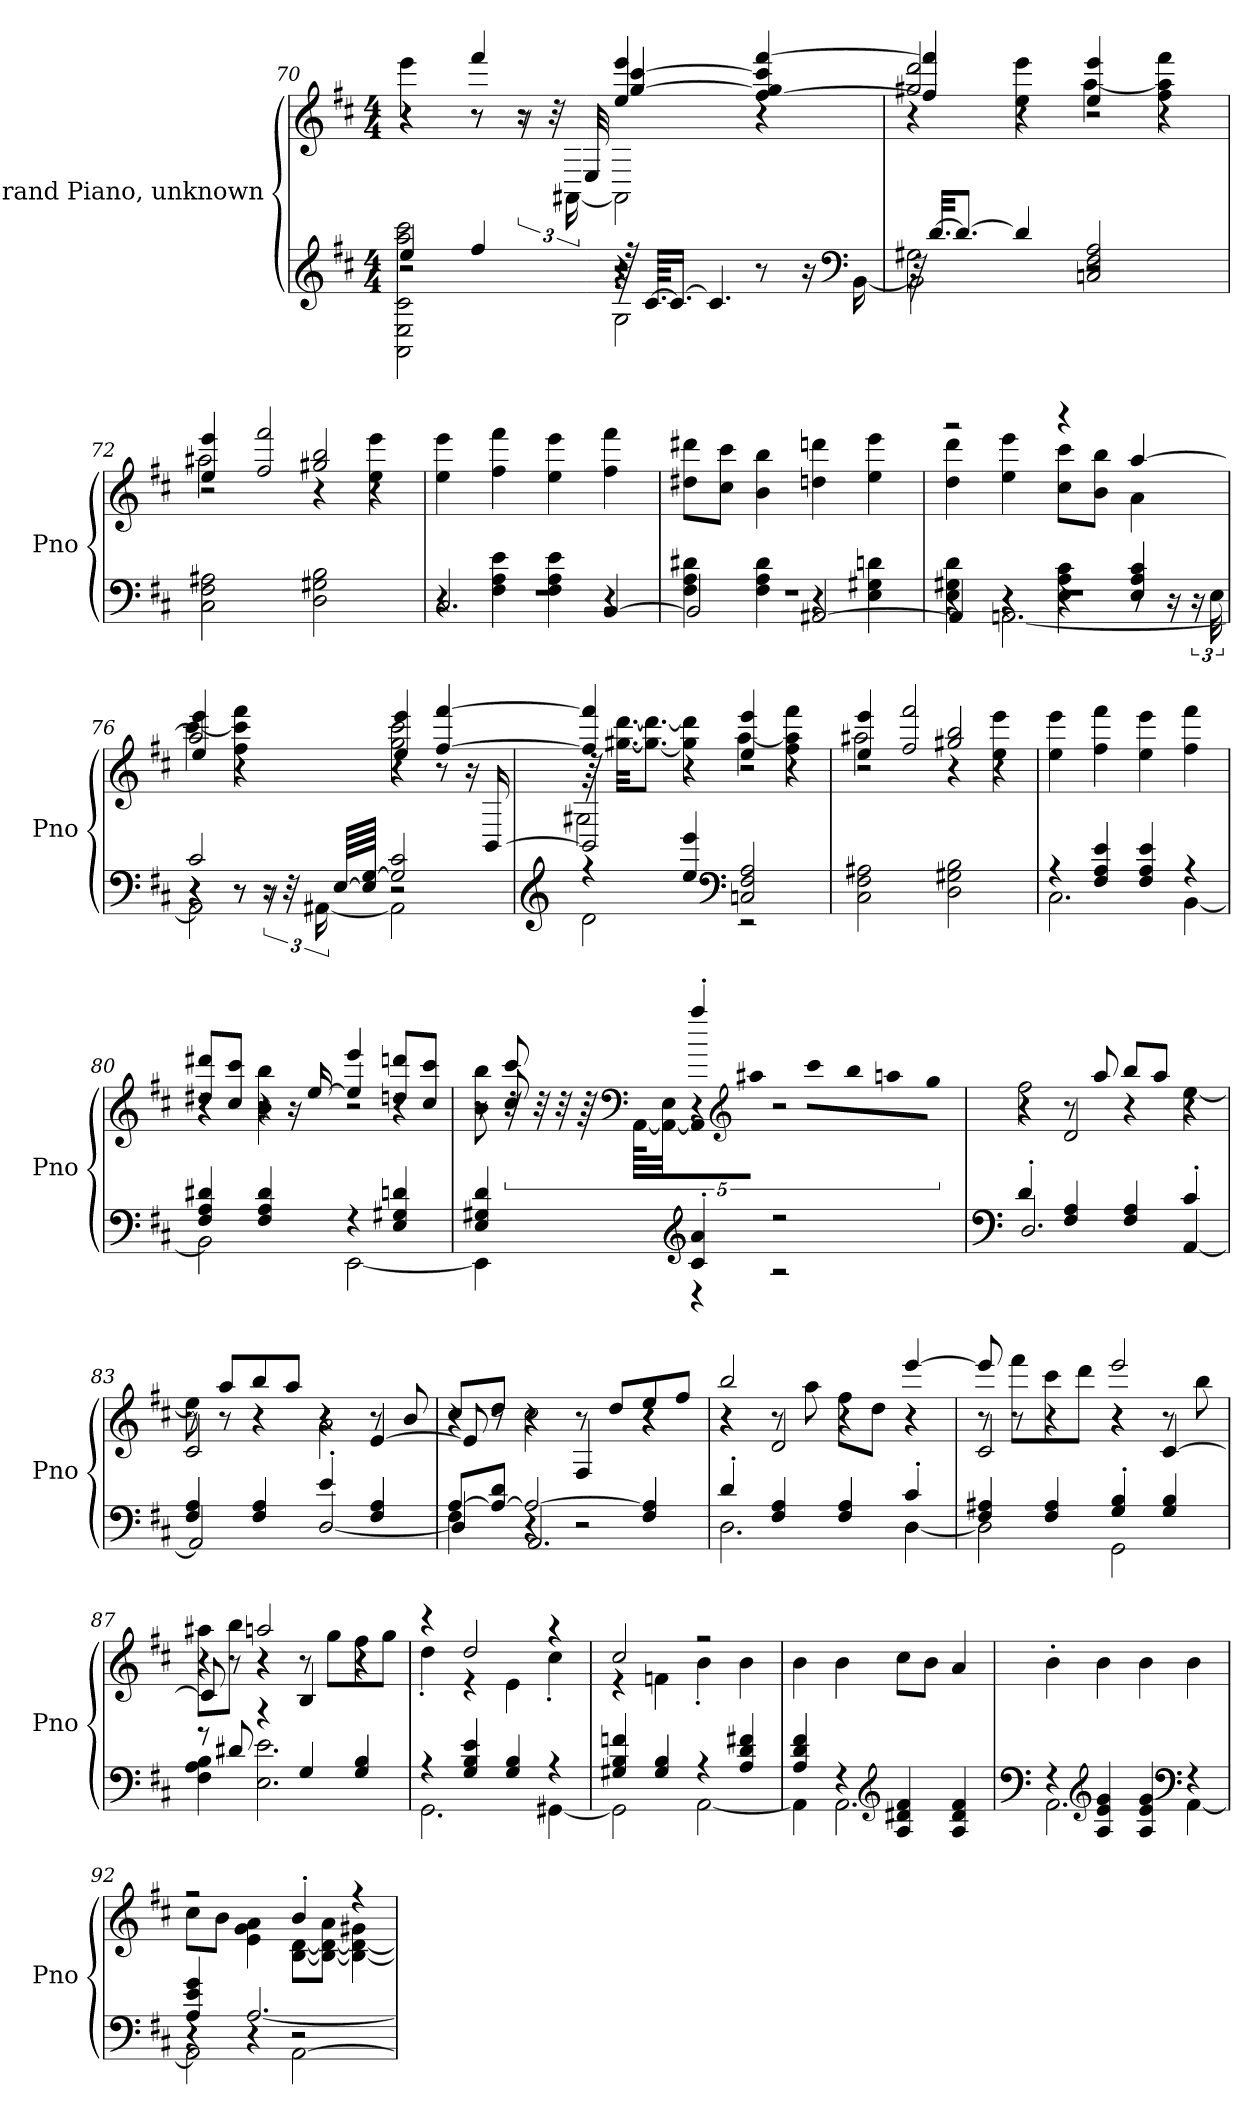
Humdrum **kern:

**kern	**kern
*part1	*part1
*staff2	*staff1
*I"Grand Piano, unknown	*
*I'Pno	*
*clefG2	*clefG2
*k[f#c#]	*k[f#c#]
*M4/4	*M4/4
=70	=70
*^	*^
*	*^	*	*^
*	*	*^	*	*	*
4ee/	2AA\ 2E\ 2c#\ 2aa\ 2ccc#\	2r	2r	4r	4eee\	4r
4ff#/	.	.	.	4fff#/	8r	8r
.	.	.	.	.	12r	16r
.	.	.	.	.	.	32r
.	.	.	.	.	[24AA#X\	.
.	.	.	.	.	.	32E/
2r	2G\	128r	4r	4ee/ 4eee/	2AA#\]	[4gg/ [4ccc#/
.	.	[64.c#/KKLL	.	.	.	.
.	.	16.c#/JJ_	.	.	.	.
.	.	4.c#/]	.	.	.	.
.	.	.	8r	4r	.	[4ff#/ 4gg/] 4ccc#/] [4fff#/
.	.	.	16r	.	.	.
*clefF4	*	*	*	*	*	*
.	.	.	[16BB\	.	.	.
*	*	*v	*v	*	*	*
!!LO:LB:g=z	!!	!!
=71	=71	=71	=71	=71	=71
64r	2G#X\	2BB\]	2gg#X/ 2ddd/	4r	4ff#/] 4fff#/]
[32.d/KKL	.	.	.	.	.
8.d/J_	.	.	.	.	.
4d/]	.	.	.	4ee\ 4eee\	4r
2Cn/ 2F#/ 2A/	2r	2r	4ee/ 4eee/	[4aa\	2r
.	.	.	4r	4ff#\ 4aa\] 4fff#\	.
*v	*v	*v	*	*	*
=72	=72	=72	=72
2C#\ 2F#\ 2A#X\	4ee/ 4eee/	2aa#X\	2r
.	2ff#/ 2fff#/	.	.
2D\ 2G#X\ 2B\	.	4r	2gg#X/ 2bb/
.	4r	4ee\ 4eee\	.
*	*v	*v	*v
=73	=73
*^	*
*	*^	*
1r	4r	2.C#/	4ee\ 4eee\
.	4F#\ 4A\ 4e\	.	4ff#\ 4fff#\
.	4F#\ 4A\ 4e\	.	4ee\ 4eee\
.	4r	[4BB/	4ff#\ 4fff#\
=74	=74	=74	=74
1r	4F#\ 4A\ 4d#X\	2BB/]	8dd#X\ 8ddd#X\L
.	.	.	8cc#\ 8ccc#\J
.	4F#\ 4A\ 4d#\	.	4b\ 4bb\
.	4r	[2AA#X/	4ddn\ 4dddn\
.	4E\ 4G#X\ 4dn\	.	4ee\ 4eee\
=75	=75	=75	=75
*	*	*^	*^
1r	4E\ 4G#X\ 4d\	4AA#/]	4r	2r	4dd\ 4ddd\
.	4r	4r	[2.AAn\	.	4ee\ 4eee\
.	4E\ 4A\ 4c#\	4r	.	4r	8cc#\ 8ccc#\L
.	.	.	.	.	8b\ 8bb\J
.	8r	4E/ 4A/ 4c#/	.	[4aa/	4a\
.	16r	.	.	.	.
.	24r	.	.	.	.
.	48E\	.	.	.	.
!!LO:LB:g=z
=76	=76	=76	=76	=76	=76
*	*	*	*	*	*^
2c#/	4r	4r	2AA\]	2aa/]	[4ccc#\	4ee/ 4eee/
.	8r	8r	.	.	4ff#\ 4ccc#\] 4fff#\	4r
.	12r	16r	.	.	.	.
.	.	32r	.	.	.	.
.	[24AA#X\	.	.	.	.	.
.	.	[64E/LLLL	.	.	.	.
.	.	64E/] [64G/JJJJ	.	.	.	.
2r	2AA#\]	2G/] 2c#/	2r	4r	2gg\ 2ccc#\	4ee/ 4eee/
.	.	.	.	[4ff#/ [4fff#/	.	8r
.	.	.	.	.	.	16r
.	.	.	.	.	.	[16BB/
*v	*v	*v	*v	*	*	*
*	*v	*v	*v
=77	=77
*clefG2	*
*^	*^
*	*	*	*^
*	*	*	*	*^
4r	2d\	4ff#/] 4fff#/]	64r	2BB/]	2G#X\
.	.	.	[32.gg#X\ [32.ddd\KKL	.	.
.	.	.	8.gg#\_ 8.ddd\_J	.	.
4ee/ 4eee/	.	4r	4gg#\] 4ddd\]	.	.
*clefF4	*	*	*	*	*
2Cn/ 2F#/ 2A/	2r	4ee/ 4eee/	[4aa\	2r	2r
.	.	4r	4ff#\ 4aa\] 4fff#\	.	.
*v	*v	*	*	*	*
*	*	*	*v	*v
=78	=78	=78	=78
2C#\ 2F#\ 2A#X\	4ee/ 4eee/	2aa#X\	2r
.	2ff#/ 2fff#/	.	.
2D\ 2G#X\ 2B\	.	4r	2gg#X/ 2bb/
.	4r	4ee\ 4eee\	.
*	*v	*v	*v
=79	=79
*^	*
4r	2.C#\	4ee\ 4eee\
4F#/ 4A/ 4e/	.	4ff#\ 4fff#\
4F#/ 4A/ 4e/	.	4ee\ 4eee\
4r	[4BB\	4ff#\ 4fff#\
!!LO:PB:g=z
=80	=80	=80
*	*	*^
*	*	*	*^
4F#/ 4A/ 4d#X/	2BB\]	8dd#X/ 8ddd#X/L	4r	4r
.	.	8cc#/ 8ccc#/J	.	.
4F#/ 4A/ 4d#/	.	4r	4b\ 4bb\	8r
.	.	.	.	16r
.	.	.	.	[16ee/
4r	[2EE\	4eee/	2r	4ee/]
4E/ 4G#X/ 4dn/	.	8ddn/ 8dddn/L	.	4r
.	.	8cc#/ 8ccc#/J	.	.
=81	=81	=81	=81	=81
4E/ 4G#X/ 4d/	4EE\]	8r	8b\ 8bb\	8r
.	.	8ccc#/	40r	8cc#/
.	.	.	40r	.
.	.	.	40r	.
.	.	.	80r	.
*	*	*clefF4	*	*
.	.	.	[80AA\KLLL	.
.	.	.	40AA\_ 40E\JJ	.
*clefG2	*	*	*	*
4c#/' 4a/'	4r	4aa'/	8AA\]	4r
*	*	*clefG2	*	*
.	.	.	8aa#X\J	.
2r	2r	2r	8ccc#\L	2r
.	.	.	8bb\	.
.	.	.	8aan\	.
.	.	.	8gg\J	.
=82	=82	=82	=82	=82
*clefF4	*	*	*	*
4d'/	2.D/	4r	2ff#\	4r
4F#/ 4A/	.	8r	.	2d/
.	.	8aa/	.	.
4F#/ 4A/	.	8bb/L	4r	.
.	.	8aa/J	.	.
4c#'/	[4AA/	4r	[4ee\	4r
!!LO:LB:g=z	!!	!!
=83	=83	=83	=83	=83
4F#/ 4A/	2AA/]	8r	8ee\]	2c#/
.	.	8aa/L	8r	.
4F#/ 4A/	.	8bb/	4r	.
.	.	8aa/J	.	.
4e'/	[2D/	4r	2a\	4r
4F#/ 4A/	.	8r	.	[4e/
.	.	8b/	.	.
=84	=84	=84	=84	=84
*	*^	*	*	*
[8A/L	4F#\	4D/]	8cc#/L	4r	8e/]
8A/_ 8d/J	.	.	8dd/J	.	8r
2A/_	4r	2.AA/	4r	2cc#\	4r
.	2r	.	8r	.	4F#/
.	.	.	8dd/L	.	.
4F#/ 4A/]	.	.	8ee/	4r	4r
.	.	.	8ff#/J	.	.
*	*v	*v	*	*	*
=85	=85	=85	=85	=85
4d'/	2.D\	2bb/	4r	4r
4F#/ 4A/	.	.	8r	2d/
.	.	.	8aa\	.
4F#/ 4A/	.	4r	8ff#\L	.
.	.	.	8dd\J	.
4c#'/	[4D\	[4eee/	4r	4r
=86	=86	=86	=86	=86
4F#/ 4A#X/	2D\]	8eee/]	8r	2c#/
.	.	8r	8fff#\L	.
4F#/ 4A#/	.	4r	8ccc#\	.
.	.	.	8ddd\J	.
4G/' 4B/'	2GG\	2eee/	4r	4r
4G/ 4B/	.	.	8r	[4c#/
.	.	.	8bb\	.
!!LO:LB:g=z	!!	!!
=87	=87	=87	=87	=87
8r	4F#\ 4A\ 4B\	4r	8aa#X\L	8c#/]
8d#X/	.	.	8bb\J	8r
4r	2.E\ 2.e\	2aan/	4r	4r
4G/	.	.	8r	4B/
.	.	.	8gg\L	.
4G/ 4B/	.	4r	8ff#\	4r
.	.	.	8gg\J	.
*	*	*	*v	*v
=88	=88	=88	=88
4r	2.GG\	4r	4dd'\
4G/ 4B/ 4e/	.	2dd/	4r
4G/ 4B/	.	.	4e\
4r	[4GG#X\	4r	4cc#'\
=89	=89	=89	=89
4G#X/ 4B/ 4fn/	2GG#\]	2cc#/	4r
4G#/ 4B/	.	.	4fn\
4r	[2AA\	2r	4b'\
4A/ 4d/ 4f#X/	.	.	4b\
*	*	*v	*v
=90	=90	=90
4A/ 4d/ 4f#/	4AA\]	4b\
4r	2.AA\	4b\
*clefG2	*	*
4A/ 4d#X/ 4f#/	.	8cc#\L
.	.	8b\J
4A/ 4d#/ 4f#/	.	4a/
=91	=91	=91
*clefF4	*	*
4r	2.AA\	4b'\
*clefG2	*	*
4A/ 4e/ 4g/	.	4b\
4A/ 4e/ 4g/	.	4b\
*clefF4	*	*
4r	[4AA\	4b\
!!LO:LB:g=z
=92	=92	=92
*	*^	*^
4A/ 4e/ 4g/	4r	2AA\]	2r	8cc#\L
.	.	.	.	8b\J
4r	[2.A/	.	.	4e\ 4g\ 4a\
2r	.	[2AA\	4b'/	[8B\ [8d\L
.	.	.	.	8B\_ 8d\_ 8a\J
.	.	.	4r	4B\_ 4d\_ 4g#X\
*v	*v	*v	*	*
*	*v	*v
=	=
*-	*-
